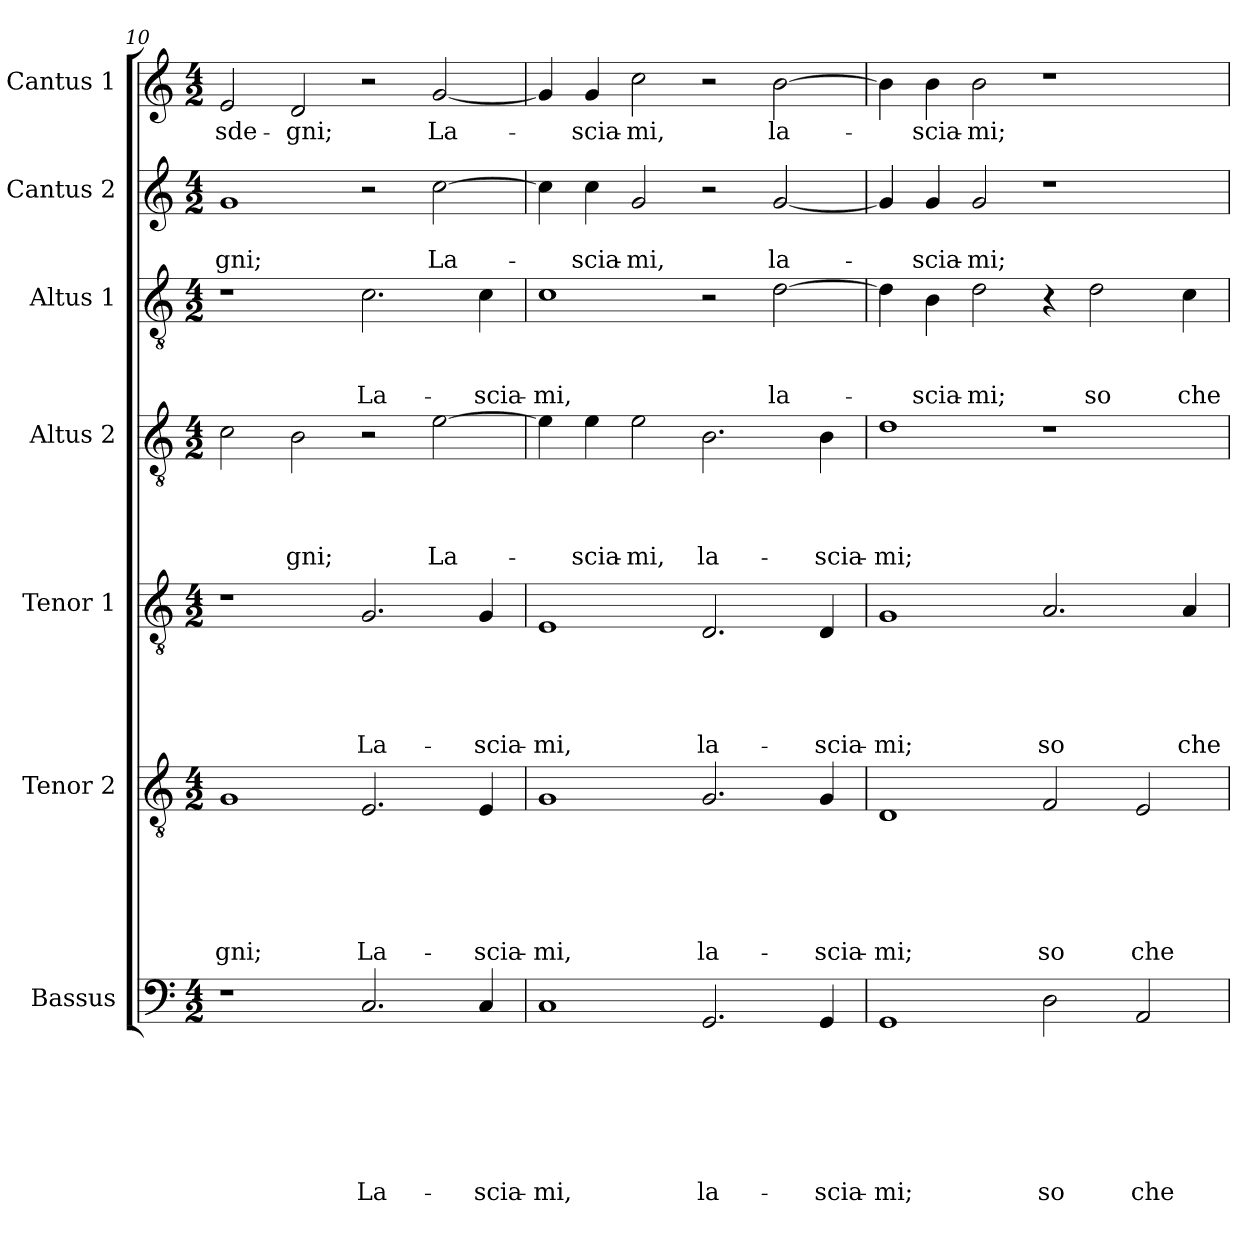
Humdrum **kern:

**kern	**text	**text	**text	**text	**text	**text	**text	**kern	**text	**text	**text	**text	**text	**text	**kern	**text	**text	**text	**text	**text	**kern	**text	**text	**text	**text	**kern	**text	**text	**text	**kern	**text	**text	**kern	**text
*part7	*part7	*part7	*part7	*part7	*part7	*part7	*part7	*part6	*part6	*part6	*part6	*part6	*part6	*part6	*part5	*part5	*part5	*part5	*part5	*part5	*part4	*part4	*part4	*part4	*part4	*part3	*part3	*part3	*part3	*part2	*part2	*part2	*part1	*part1
*staff7	*staff7	*staff7	*staff7	*staff7	*staff7	*staff7	*staff7	*staff6	*staff6	*staff6	*staff6	*staff6	*staff6	*staff6	*staff5	*staff5	*staff5	*staff5	*staff5	*staff5	*staff4	*staff4	*staff4	*staff4	*staff4	*staff3	*staff3	*staff3	*staff3	*staff2	*staff2	*staff2	*staff1	*staff1
*I"Bassus	*	*	*	*	*	*	*	*I"Tenor 2	*	*	*	*	*	*	*I"Tenor 1	*	*	*	*	*	*I"Altus 2	*	*	*	*	*I"Altus 1	*	*	*	*I"Cantus 2	*	*	*I"Cantus 1	*
*clefF4	*	*	*	*	*	*	*	*clefGv2	*	*	*	*	*	*	*clefGv2	*	*	*	*	*	*clefGv2	*	*	*	*	*clefGv2	*	*	*	*clefG2	*	*	*clefG2	*
*k[]	*	*	*	*	*	*	*	*k[]	*	*	*	*	*	*	*k[]	*	*	*	*	*	*k[]	*	*	*	*	*k[]	*	*	*	*k[]	*	*	*k[]	*
*a:	*	*	*	*	*	*	*	*a:	*	*	*	*	*	*	*a:	*	*	*	*	*	*a:	*	*	*	*	*a:	*	*	*	*a:	*	*	*a:	*
*M4/2	*	*	*	*	*	*	*	*M4/2	*	*	*	*	*	*	*M4/2	*	*	*	*	*	*M4/2	*	*	*	*	*M4/2	*	*	*	*M4/2	*	*	*M4/2	*
=10	=10	=10	=10	=10	=10	=10	=10	=10	=10	=10	=10	=10	=10	=10	=10	=10	=10	=10	=10	=10	=10	=10	=10	=10	=10	=10	=10	=10	=10	=10	=10	=10	=10	=10
!	!	!	!	!	!	!	!	!	!	!	!	!	!	!LO:LY:b	!	!	!	!	!	!	!	!	!	!	!	!	!	!	!	!	!	!LO:LY:b	!	!LO:LY:b
1r	.	.	.	.	.	.	.	1G	.	.	.	.	.	-gni;	1r	.	.	.	.	.	2c\	.	.	.	.	1r	.	.	.	1g	.	-gni;	2e/	sde-
!	!	!	!	!	!	!	!	!	!	!	!	!	!	!	!	!	!	!	!	!	!	!	!	!	!LO:LY:b	!	!	!	!	!	!	!	!	!LO:LY:b
.	.	.	.	.	.	.	.	.	.	.	.	.	.	.	.	.	.	.	.	.	2B\	.	.	.	-gni;	.	.	.	.	.	.	.	2d/	-gni;
!	!	!	!	!	!	!	!LO:LY:b	!	!	!	!	!	!	!LO:LY:b	!	!	!	!	!	!LO:LY:b	!	!	!	!	!	!	!	!	!LO:LY:b	!	!	!	!	!
2.C/	.	.	.	.	.	.	La-	2.E/	.	.	.	.	.	La-	2.G/	.	.	.	.	La-	2r	.	.	.	.	2.c\	.	.	La-	2r	.	.	2r	.
!	!	!	!	!	!	!	!	!	!	!	!	!	!	!	!	!	!	!	!	!	!	!	!	!	!LO:LY:b	!	!	!	!	!	!	!LO:LY:b	!	!LO:LY:b
.	.	.	.	.	.	.	.	.	.	.	.	.	.	.	.	.	.	.	.	.	[2e\	.	.	.	La-	.	.	.	.	[2cc\	.	La-	[2g/	La-
!	!	!	!	!	!	!	!LO:LY:b	!	!	!	!	!	!	!LO:LY:b	!	!	!	!	!	!LO:LY:b	!	!	!	!	!	!	!	!	!LO:LY:b	!	!	!	!	!
4C/	.	.	.	.	.	.	-scia-	4E/	.	.	.	.	.	-scia-	4G/	.	.	.	.	-scia-	.	.	.	.	.	4c\	.	.	-scia-	.	.	.	.	.
=11	=11	=11	=11	=11	=11	=11	=11	=11	=11	=11	=11	=11	=11	=11	=11	=11	=11	=11	=11	=11	=11	=11	=11	=11	=11	=11	=11	=11	=11	=11	=11	=11	=11	=11
!	!	!	!	!	!	!	!LO:LY:b	!	!	!	!	!	!	!LO:LY:b	!	!	!	!	!	!LO:LY:b	!	!	!	!	!	!	!	!	!LO:LY:b	!	!	!	!	!
1C	.	.	.	.	.	.	-mi,	1G	.	.	.	.	.	-mi,	1E	.	.	.	.	-mi,	4e\]	.	.	.	.	1c	.	.	-mi,	4cc\]	.	.	4g/]	.
!	!	!	!	!	!	!	!	!	!	!	!	!	!	!	!	!	!	!	!	!	!	!	!	!	!LO:LY:b	!	!	!	!	!	!	!LO:LY:b	!	!LO:LY:b
.	.	.	.	.	.	.	.	.	.	.	.	.	.	.	.	.	.	.	.	.	4e\	.	.	.	-scia-	.	.	.	.	4cc\	.	-scia-	4g/	-scia-
!	!	!	!	!	!	!	!	!	!	!	!	!	!	!	!	!	!	!	!	!	!	!	!	!	!LO:LY:b	!	!	!	!	!	!	!LO:LY:b	!	!LO:LY:b
.	.	.	.	.	.	.	.	.	.	.	.	.	.	.	.	.	.	.	.	.	2e\	.	.	.	-mi,	.	.	.	.	2g/	.	-mi,	2cc\	-mi,
!	!	!	!	!	!	!	!LO:LY:b	!	!	!	!	!	!	!LO:LY:b	!	!	!	!	!	!LO:LY:b	!	!	!	!	!LO:LY:b	!	!	!	!	!	!	!	!	!
2.GG/	.	.	.	.	.	.	la-	2.G/	.	.	.	.	.	la-	2.D/	.	.	.	.	la-	2.B\	.	.	.	la-	2r	.	.	.	2r	.	.	2r	.
!	!	!	!	!	!	!	!	!	!	!	!	!	!	!	!	!	!	!	!	!	!	!	!	!	!	!	!	!	!LO:LY:b	!	!	!LO:LY:b	!	!LO:LY:b
.	.	.	.	.	.	.	.	.	.	.	.	.	.	.	.	.	.	.	.	.	.	.	.	.	.	[2d\	.	.	la-	[2g/	.	la-	[2b\	la-
!	!	!	!	!	!	!	!LO:LY:b	!	!	!	!	!	!	!LO:LY:b	!	!	!	!	!	!LO:LY:b	!	!	!	!	!LO:LY:b	!	!	!	!	!	!	!	!	!
4GG/	.	.	.	.	.	.	-scia-	4G/	.	.	.	.	.	-scia-	4D/	.	.	.	.	-scia-	4B\	.	.	.	-scia-	.	.	.	.	.	.	.	.	.
=12	=12	=12	=12	=12	=12	=12	=12	=12	=12	=12	=12	=12	=12	=12	=12	=12	=12	=12	=12	=12	=12	=12	=12	=12	=12	=12	=12	=12	=12	=12	=12	=12	=12	=12
!	!	!	!	!	!	!	!LO:LY:b	!	!	!	!	!	!	!LO:LY:b	!	!	!	!	!	!LO:LY:b	!	!	!	!	!LO:LY:b	!	!	!	!	!	!	!	!	!
1GG	.	.	.	.	.	.	-mi;	1D	.	.	.	.	.	-mi;	1G	.	.	.	.	-mi;	1d	.	.	.	-mi;	4d\]	.	.	.	4g/]	.	.	4b\]	.
!	!	!	!	!	!	!	!	!	!	!	!	!	!	!	!	!	!	!	!	!	!	!	!	!	!	!	!	!	!LO:LY:b	!	!	!LO:LY:b	!	!LO:LY:b
.	.	.	.	.	.	.	.	.	.	.	.	.	.	.	.	.	.	.	.	.	.	.	.	.	.	4B\	.	.	-scia-	4g/	.	-scia-	4b\	-scia-
!	!	!	!	!	!	!	!	!	!	!	!	!	!	!	!	!	!	!	!	!	!	!	!	!	!	!	!	!	!LO:LY:b	!	!	!LO:LY:b	!	!LO:LY:b
.	.	.	.	.	.	.	.	.	.	.	.	.	.	.	.	.	.	.	.	.	.	.	.	.	.	2d\	.	.	-mi;	2g/	.	-mi;	2b\	-mi;
!	!	!	!	!	!	!	!LO:LY:b	!	!	!	!	!	!	!LO:LY:b	!	!	!	!	!	!LO:LY:b	!	!	!	!	!	!	!	!	!	!	!	!	!	!
2D\	.	.	.	.	.	.	so	2F/	.	.	.	.	.	so	2.A/	.	.	.	.	so	1r	.	.	.	.	4r	.	.	.	1r	.	.	1r	.
!	!	!	!	!	!	!	!	!	!	!	!	!	!	!	!	!	!	!	!	!	!	!	!	!	!	!	!	!	!LO:LY:b	!	!	!	!	!
.	.	.	.	.	.	.	.	.	.	.	.	.	.	.	.	.	.	.	.	.	.	.	.	.	.	2d\	.	.	so	.	.	.	.	.
!	!	!	!	!	!	!	!LO:LY:b	!	!	!	!	!	!	!LO:LY:b	!	!	!	!	!	!	!	!	!	!	!	!	!	!	!	!	!	!	!	!
2AA/	.	.	.	.	.	.	che	2E/	.	.	.	.	.	che	.	.	.	.	.	.	.	.	.	.	.	.	.	.	.	.	.	.	.	.
!	!	!	!	!	!	!	!	!	!	!	!	!	!	!	!	!	!	!	!	!LO:LY:b	!	!	!	!	!	!	!	!	!LO:LY:b	!	!	!	!	!
.	.	.	.	.	.	.	.	.	.	.	.	.	.	.	4A/	.	.	.	.	che	.	.	.	.	.	4c\	.	.	che	.	.	.	.	.
=	=	=	=	=	=	=	=	=	=	=	=	=	=	=	=	=	=	=	=	=	=	=	=	=	=	=	=	=	=	=	=	=	=	=
*-	*-	*-	*-	*-	*-	*-	*-	*-	*-	*-	*-	*-	*-	*-	*-	*-	*-	*-	*-	*-	*-	*-	*-	*-	*-	*-	*-	*-	*-	*-	*-	*-	*-	*-
